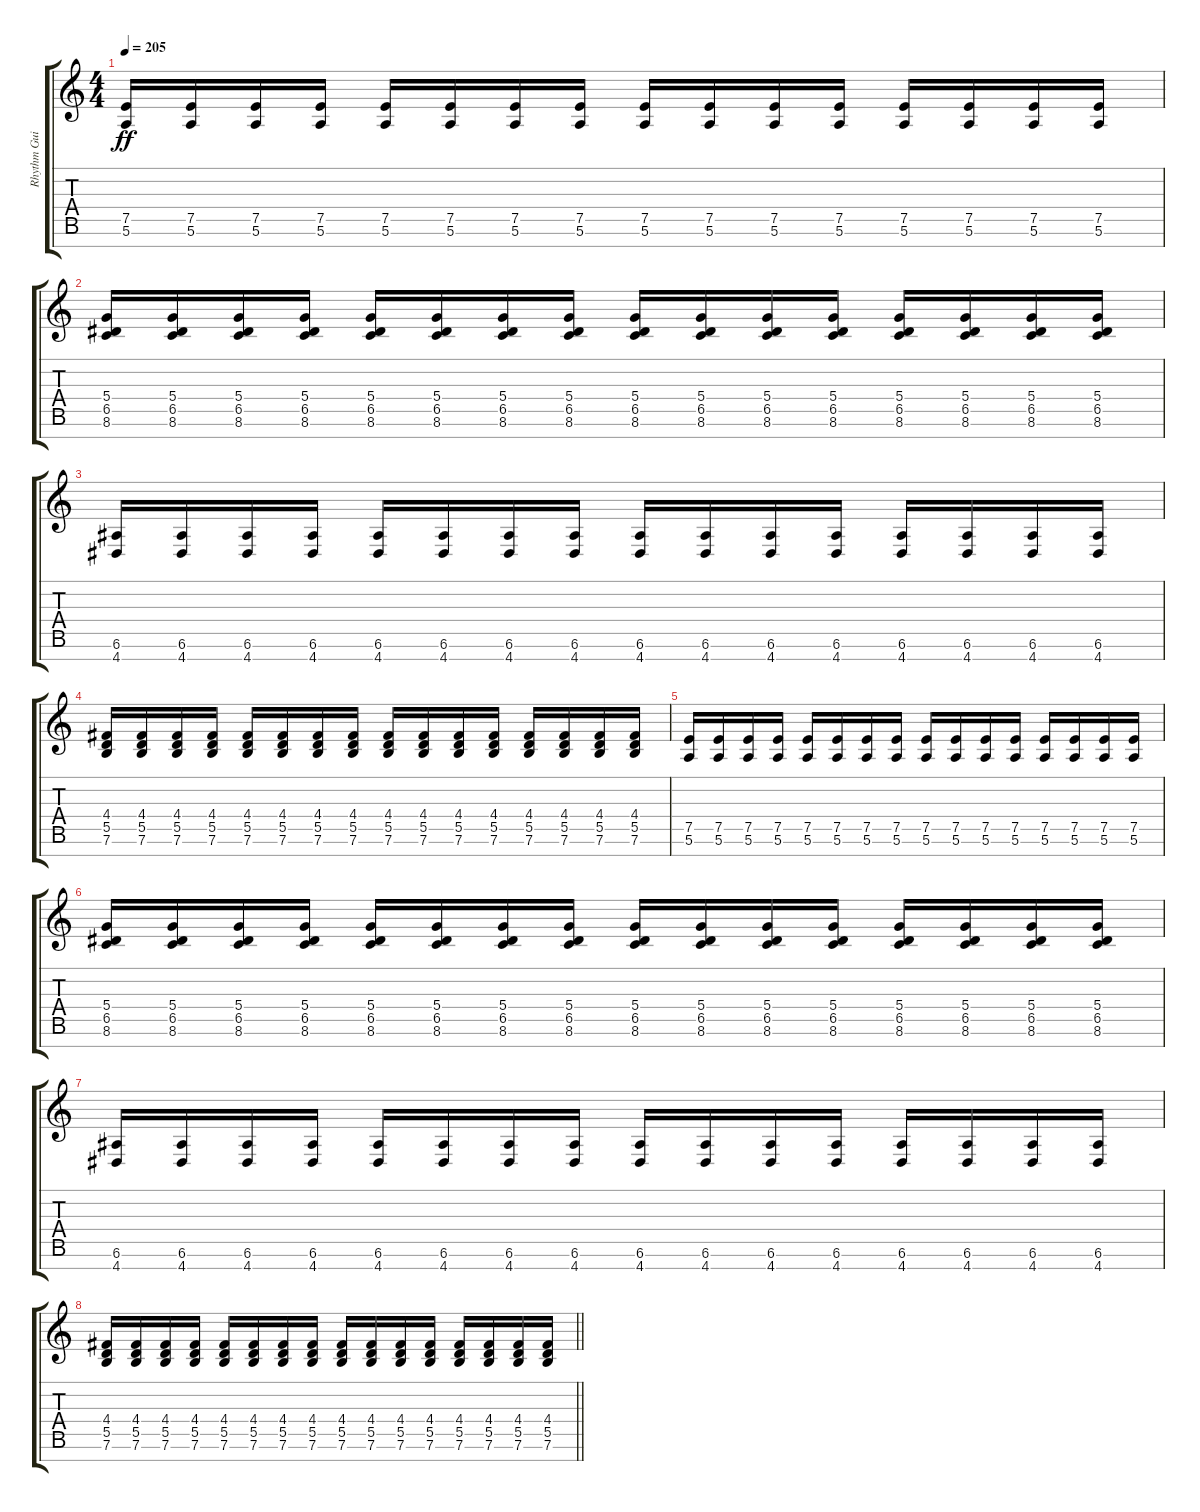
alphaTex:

\track ("Rhythm Guitar 2" "Rhythm Gui") {instrument overdrivenguitar}
\staff {score tabs}
\tuning (E4 B3 G3 D3 A2 E2 B1) {hide}
\ts (4 4)
\tempo 205
\clef g2
\ks c
(7.5 5.6).16{dy ff} (7.5 5.6).16 (7.5 5.6).16 (7.5 5.6).16 (7.5 5.6).16 (7.5 5.6).16 (7.5 5.6).16 (7.5 5.6).16 (7.5 5.6).16 (7.5 5.6).16 (7.5 5.6).16 (7.5 5.6).16 (7.5 5.6).16 (7.5 5.6).16 (7.5 5.6).16 (7.5 5.6).16 |
(5.4 6.5 8.6).16 (5.4 6.5 8.6).16 (5.4 6.5 8.6).16 (5.4 6.5 8.6).16 (5.4 6.5 8.6).16 (5.4 6.5 8.6).16 (5.4 6.5 8.6).16 (5.4 6.5 8.6).16 (5.4 6.5 8.6).16 (5.4 6.5 8.6).16 (5.4 6.5 8.6).16 (5.4 6.5 8.6).16 (5.4 6.5 8.6).16 (5.4 6.5 8.6).16 (5.4 6.5 8.6).16 (5.4 6.5 8.6).16 |
(6.6 4.7).16 (6.6 4.7).16 (6.6 4.7).16 (6.6 4.7).16 (6.6 4.7).16 (6.6 4.7).16 (6.6 4.7).16 (6.6 4.7).16 (6.6 4.7).16 (6.6 4.7).16 (6.6 4.7).16 (6.6 4.7).16 (6.6 4.7).16 (6.6 4.7).16 (6.6 4.7).16 (6.6 4.7).16 |
(4.4 5.5 7.6).16 (4.4 5.5 7.6).16 (4.4 5.5 7.6).16 (4.4 5.5 7.6).16 (4.4 5.5 7.6).16 (4.4 5.5 7.6).16 (4.4 5.5 7.6).16 (4.4 5.5 7.6).16 (4.4 5.5 7.6).16 (4.4 5.5 7.6).16 (4.4 5.5 7.6).16 (4.4 5.5 7.6).16 (4.4 5.5 7.6).16 (4.4 5.5 7.6).16 (4.4 5.5 7.6).16 (4.4 5.5 7.6).16 |
(7.5 5.6).16 (7.5 5.6).16 (7.5 5.6).16 (7.5 5.6).16 (7.5 5.6).16 (7.5 5.6).16 (7.5 5.6).16 (7.5 5.6).16 (7.5 5.6).16 (7.5 5.6).16 (7.5 5.6).16 (7.5 5.6).16 (7.5 5.6).16 (7.5 5.6).16 (7.5 5.6).16 (7.5 5.6).16 |
(5.4 6.5 8.6).16 (5.4 6.5 8.6).16 (5.4 6.5 8.6).16 (5.4 6.5 8.6).16 (5.4 6.5 8.6).16 (5.4 6.5 8.6).16 (5.4 6.5 8.6).16 (5.4 6.5 8.6).16 (5.4 6.5 8.6).16 (5.4 6.5 8.6).16 (5.4 6.5 8.6).16 (5.4 6.5 8.6).16 (5.4 6.5 8.6).16 (5.4 6.5 8.6).16 (5.4 6.5 8.6).16 (5.4 6.5 8.6).16 |
(6.6 4.7).16 (6.6 4.7).16 (6.6 4.7).16 (6.6 4.7).16 (6.6 4.7).16 (6.6 4.7).16 (6.6 4.7).16 (6.6 4.7).16 (6.6 4.7).16 (6.6 4.7).16 (6.6 4.7).16 (6.6 4.7).16 (6.6 4.7).16 (6.6 4.7).16 (6.6 4.7).16 (6.6 4.7).16 |
\barLineRight lightlight
(4.4 5.5 7.6).16 (4.4 5.5 7.6).16 (4.4 5.5 7.6).16 (4.4 5.5 7.6).16 (4.4 5.5 7.6).16 (4.4 5.5 7.6).16 (4.4 5.5 7.6).16 (4.4 5.5 7.6).16 (4.4 5.5 7.6).16 (4.4 5.5 7.6).16 (4.4 5.5 7.6).16 (4.4 5.5 7.6).16 (4.4 5.5 7.6).16 (4.4 5.5 7.6).16 (4.4 5.5 7.6).16 (4.4 5.5 7.6).16
